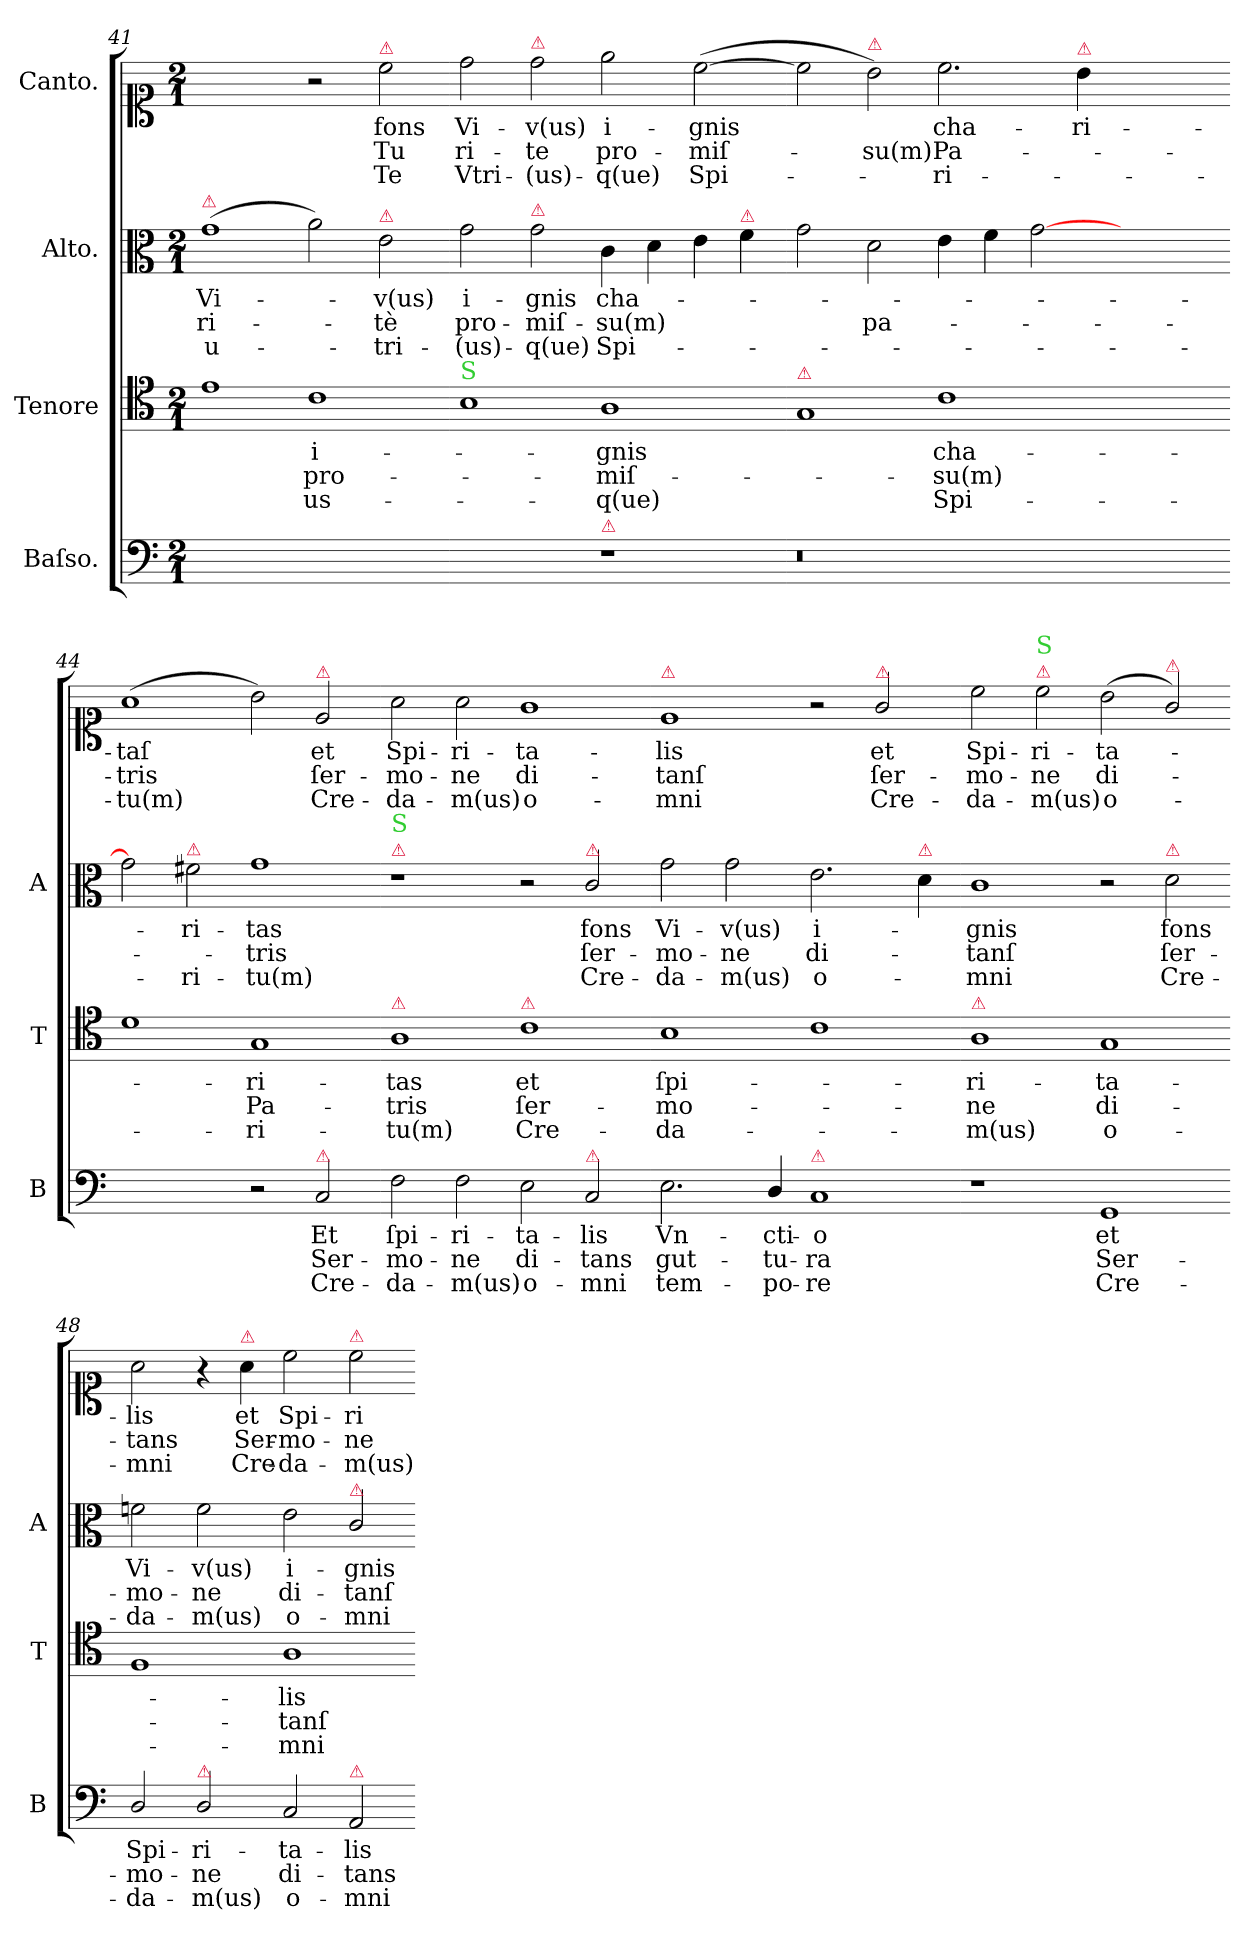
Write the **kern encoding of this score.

**kern	**text	**text	**text	**kern	**text	**text	**text	**kern	**text	**text	**text	**kern	**text	**text	**text
*part4	*part4	*part4	*part4	*part3	*part3	*part3	*part3	*part2	*part2	*part2	*part2	*part1	*part1	*part1	*part1
*staff4	*staff4	*staff4	*staff4	*staff3	*staff3	*staff3	*staff3	*staff2	*staff2	*staff2	*staff2	*staff1	*staff1	*staff1	*staff1
*I"Baſso.	*	*	*	*I"Tenore	*	*	*	*I"Alto.	*	*	*	*I"Canto.	*	*	*
*I'B	*	*	*	*I'T	*	*	*	*I'A	*	*	*	*	*	*	*
*clefF4	*	*	*	*clefC4	*	*	*	*clefC3	*	*	*	*clefC1	*	*	*
*k[]	*	*	*	*k[]	*	*	*	*k[]	*	*	*	*k[]	*	*	*
*M2/1	*	*	*	*M2/1	*	*	*	*M2/1	*	*	*	*M2/1	*	*	*
=41	=41	=41	=41	=41	=41	=41	=41	=41	=41	=41	=41	=41	=41	=41	=41
!	!	!	!	!	!	!	!	!LO:TX:a:color=crimson:t=⚠	!	!	!	!	!	!	!
0ryy	.	.	.	1e	.	.	.	(1g	Vi-	ri-	u-	1ryy	.	.	.
.	.	.	.	1c	i-	pro-	-us-	2a\)	.	.	.	2r	.	.	.
!	!	!	!	!	!	!	!	!	!	!	!	!LO:TX:a:color=crimson:t=⚠	!	!	!
!	!	!	!	!	!	!	!	!LO:TX:a:color=crimson:t=⚠	!	!	!	!	!	!	!
.	.	.	.	.	.	.	.	2e\	-v(us)	-tè	tri-	2cc\	fons	Tu	Te
=42-	=42-	=42-	=42-	=42-	=42-	=42-	=42-	=42-	=42-	=42-	=42-	=42-	=42-	=42-	=42-
!	!	!	!	!LO:TX:a:color=limegreen:t=S	!	!	!	!	!	!	!	!	!	!	!
1ryy	.	.	.	1B	.	.	.	2g\	i-	pro-	-(us)-	2dd\	Vi-	ri-	Vtri-
!	!	!	!	!	!	!	!	!	!	!	!	!LO:TX:a:color=crimson:t=⚠	!	!	!
!	!	!	!	!	!	!	!	!LO:TX:a:color=crimson:t=⚠	!	!	!	!	!	!	!
.	.	.	.	.	.	.	.	2g\	-gnis	-miſ-	-q(ue)	2dd\	-v(us)	-te	-(us)-
!LO:TX:a:color=crimson:t=⚠	!	!	!	!	!	!	!	!	!	!	!	!	!	!	!
1r	.	.	.	1A	-gnis	-miſ-	-q(ue)	4c\	cha-	-su(m)	Spi-	2ee\	i-	pro-	-q(ue)
.	.	.	.	.	.	.	.	4d\	.	.	.	.	.	.	.
.	.	.	.	.	.	.	.	4e\	.	.	.	([2cc\	-gnis	-miſ-	Spi-
!	!	!	!	!	!	!	!	!LO:TX:a:color=crimson:t=⚠	!	!	!	!	!	!	!
.	.	.	.	.	.	.	.	4f\	.	.	.	.	.	.	.
=43-	=43-	=43-	=43-	=43-	=43-	=43-	=43-	=43-	=43-	=43-	=43-	=43-	=43-	=43-	=43-
!	!	!	!	!LO:TX:a:color=crimson:t=⚠	!	!	!	!	!	!	!	!	!	!	!
0.r	.	.	.	1G	.	.	.	2g\	.	.	.	2cc\]	.	.	.
!	!	!	!	!	!	!	!	!	!	!	!	!LO:TX:a:color=crimson:t=⚠	!	!	!
.	.	.	.	.	.	.	.	2d\	.	pa-	.	2b\)	.	-su(m)	.
.	.	.	.	1c	cha-	-su(m)	Spi-	4e\	.	.	.	2.cc\	cha-	Pa-	-ri-
.	.	.	.	.	.	.	.	4f\	.	.	.	.	.	.	.
.	.	.	.	.	.	.	.	[2g\	.	.	.	.	.	.	.
!	!	!	!	!	!	!	!	!	!	!	!	!LO:TX:a:color=crimson:t=⚠	!	!	!
.	.	.	.	.	.	.	.	.	.	.	.	4b\	-ri-	.	.
.	.	.	.	1ryy	.	.	.	1ryy	.	.	.	1ryy	.	.	.
=44-	=44-	=44-	=44-	=44-	=44-	=44-	=44-	=44-	=44-	=44-	=44-	=44-	=44-	=44-	=44-
1ryy	.	.	.	1d	.	.	.	2g\]	.	.	.	(1a	-taſ	-tris	-tu(m)
!	!	!	!	!	!	!	!	!LO:TX:a:color=crimson:t=⚠	!	!	!	!	!	!	!
.	.	.	.	.	.	.	.	2f#X\	-ri-	.	-ri-	.	.	.	.
2r	.	.	.	1G	-ri-	Pa-	-ri-	1g	-tas	-tris	-tu(m)	2b\)	.	.	.
!	!	!	!	!	!	!	!	!	!	!	!	!LO:TX:a:color=crimson:t=⚠	!	!	!
!LO:TX:a:color=crimson:t=⚠	!	!	!	!	!	!	!	!	!	!	!	!	!	!	!
2C/	Et	Ser-	Cre-	.	.	.	.	.	.	.	.	2e/	et	ſer-	Cre-
=45-	=45-	=45-	=45-	=45-	=45-	=45-	=45-	=45-	=45-	=45-	=45-	=45-	=45-	=45-	=45-
!	!	!	!	!	!	!	!	!LO:TX:a:color=crimson:t=⚠	!	!	!	!	!	!	!
!	!	!	!	!	!	!	!	!LO:TX:a:color=limegreen:t=S	!	!	!	!	!	!	!
!	!	!	!	!LO:TX:a:color=crimson:t=⚠	!	!	!	!	!	!	!	!	!	!	!
2F\	ſpi-	-mo-	-da-	1A	-tas	-tris	-tu(m)	1r	.	.	.	2a\	Spi-	-mo-	-da-
2F\	-ri-	-ne	-m(us)	.	.	.	.	.	.	.	.	2a\	-ri-	-ne	-m(us)
!	!	!	!	!LO:TX:a:color=crimson:t=⚠	!	!	!	!	!	!	!	!	!	!	!
2E\	-ta-	di-	o-	1c	et	ſer-	Cre-	2r	.	.	.	1g	-ta-	di-	o-
!	!	!	!	!	!	!	!	!LO:TX:a:color=crimson:t=⚠	!	!	!	!	!	!	!
!LO:TX:a:color=crimson:t=⚠	!	!	!	!	!	!	!	!	!	!	!	!	!	!	!
2C/	-lis	-tans	-mni	.	.	.	.	2c/	fons	ſer-	Cre-	.	.	.	.
=46-	=46-	=46-	=46-	=46-	=46-	=46-	=46-	=46-	=46-	=46-	=46-	=46-	=46-	=46-	=46-
!	!	!	!	!	!	!	!	!	!	!	!	!LO:TX:a:color=crimson:t=⚠	!	!	!
2.E\	Vn-	gut-	tem-	1B	ſpi-	-mo-	-da-	2g\	Vi-	-mo-	-da-	1e	-lis	-tanſ	-mni
.	.	.	.	.	.	.	.	2g\	-v(us)	-ne	-m(us)	.	.	.	.
4D/	-cti-	-tu-	-po-	.	.	.	.	.	.	.	.	.	.	.	.
!LO:TX:a:color=crimson:t=⚠	!	!	!	!	!	!	!	!	!	!	!	!	!	!	!
1C	-o	-ra	-re	1c	.	.	.	2.e\	i-	di-	o-	2r	.	.	.
!	!	!	!	!	!	!	!	!	!	!	!	!LO:TX:a:color=crimson:t=⚠	!	!	!
.	.	.	.	.	.	.	.	.	.	.	.	2g/	et	ſer-	Cre-
!	!	!	!	!	!	!	!	!LO:TX:a:color=crimson:t=⚠	!	!	!	!	!	!	!
.	.	.	.	.	.	.	.	4d\	.	.	.	.	.	.	.
=47-	=47-	=47-	=47-	=47-	=47-	=47-	=47-	=47-	=47-	=47-	=47-	=47-	=47-	=47-	=47-
!	!	!	!	!LO:TX:a:color=crimson:t=⚠	!	!	!	!	!	!	!	!	!	!	!
1r	.	.	.	1A	-ri-	-ne	-m(us)	1c	-gnis	-tanſ	-mni	2cc\	Spi-	-mo-	-da-
!	!	!	!	!	!	!	!	!	!	!	!	!LO:TX:a:color=crimson:t=⚠	!	!	!
!	!	!	!	!	!	!	!	!	!	!	!	!LO:TX:a:color=limegreen:t=S	!	!	!
.	.	.	.	.	.	.	.	.	.	.	.	2cc\	-ri-	-ne	-m(us)
!	!	!LO:LY:i	!LO:LY:i	!	!	!	!	!	!	!	!	!	!	!	!
1GG	et	Ser-	Cre-	1G	-ta-	di-	o-	2r	.	.	.	(2b\	-ta-	di-	o-
!	!	!	!	!	!	!	!	!	!	!	!	!LO:TX:a:color=crimson:t=⚠	!	!	!
!	!	!	!	!	!	!	!	!LO:TX:a:color=crimson:t=⚠	!	!	!	!	!	!	!
!	!	!	!	!	!	!	!	!	!LO:LY:i	!LO:LY:i	!LO:LY:i	!	!	!	!
.	.	.	.	.	.	.	.	2d\	fons	ſer-	Cre-	2g/)	.	.	.
=48-	=48-	=48-	=48-	=48-	=48-	=48-	=48-	=48-	=48-	=48-	=48-	=48-	=48-	=48-	=48-
!	!	!LO:LY:i	!LO:LY:i	!	!	!	!	!	!LO:LY:i	!LO:LY:i	!LO:LY:i	!	!	!	!
2D/	Spi-	-mo-	-da-	1F	.	.	.	2fn\	Vi-	-mo-	-da-	2a\	-lis	-tans	-mni
!LO:TX:a:color=crimson:t=⚠	!	!	!	!	!	!	!	!	!	!	!	!	!	!	!
!	!	!LO:LY:i	!LO:LY:i	!	!	!	!	!	!LO:LY:i	!LO:LY:i	!LO:LY:i	!	!	!	!
2D/	-ri-	-ne	-m(us)	.	.	.	.	2f\	-v(us)	-ne	-m(us)	4r	.	.	.
!	!	!	!	!	!	!	!	!	!	!	!	!LO:TX:a:color=crimson:t=⚠	!	!	!
.	.	.	.	.	.	.	.	.	.	.	.	4a\	et	Ser-	Cre-
!	!	!LO:LY:i	!LO:LY:i	!	!	!	!	!	!LO:LY:i	!LO:LY:i	!LO:LY:i	!	!	!	!
2C/	-ta-	di-	o-	1A	-lis	-tanſ	-mni	2e\	i-	di-	o-	2cc\	Spi-	-mo-	-da-
!	!	!	!	!	!	!	!	!	!	!	!	!LO:TX:a:color=crimson:t=⚠	!	!	!
!	!	!	!	!	!	!	!	!LO:TX:a:color=crimson:t=⚠	!	!	!	!	!	!	!
!LO:TX:a:color=crimson:t=⚠	!	!	!	!	!	!	!	!	!	!	!	!	!	!	!
!	!	!LO:LY:i	!LO:LY:i	!	!	!	!	!	!LO:LY:i	!LO:LY:i	!LO:LY:i	!	!	!	!
2AA/	-lis	-tans	-mni	.	.	.	.	2c/	-gnis	-tanſ	-mni	2cc\	-ri-	-ne	-m(us)
=-	=-	=-	=-	=-	=-	=-	=-	=-	=-	=-	=-	=-	=-	=-	=-
*-	*-	*-	*-	*-	*-	*-	*-	*-	*-	*-	*-	*-	*-	*-	*-
